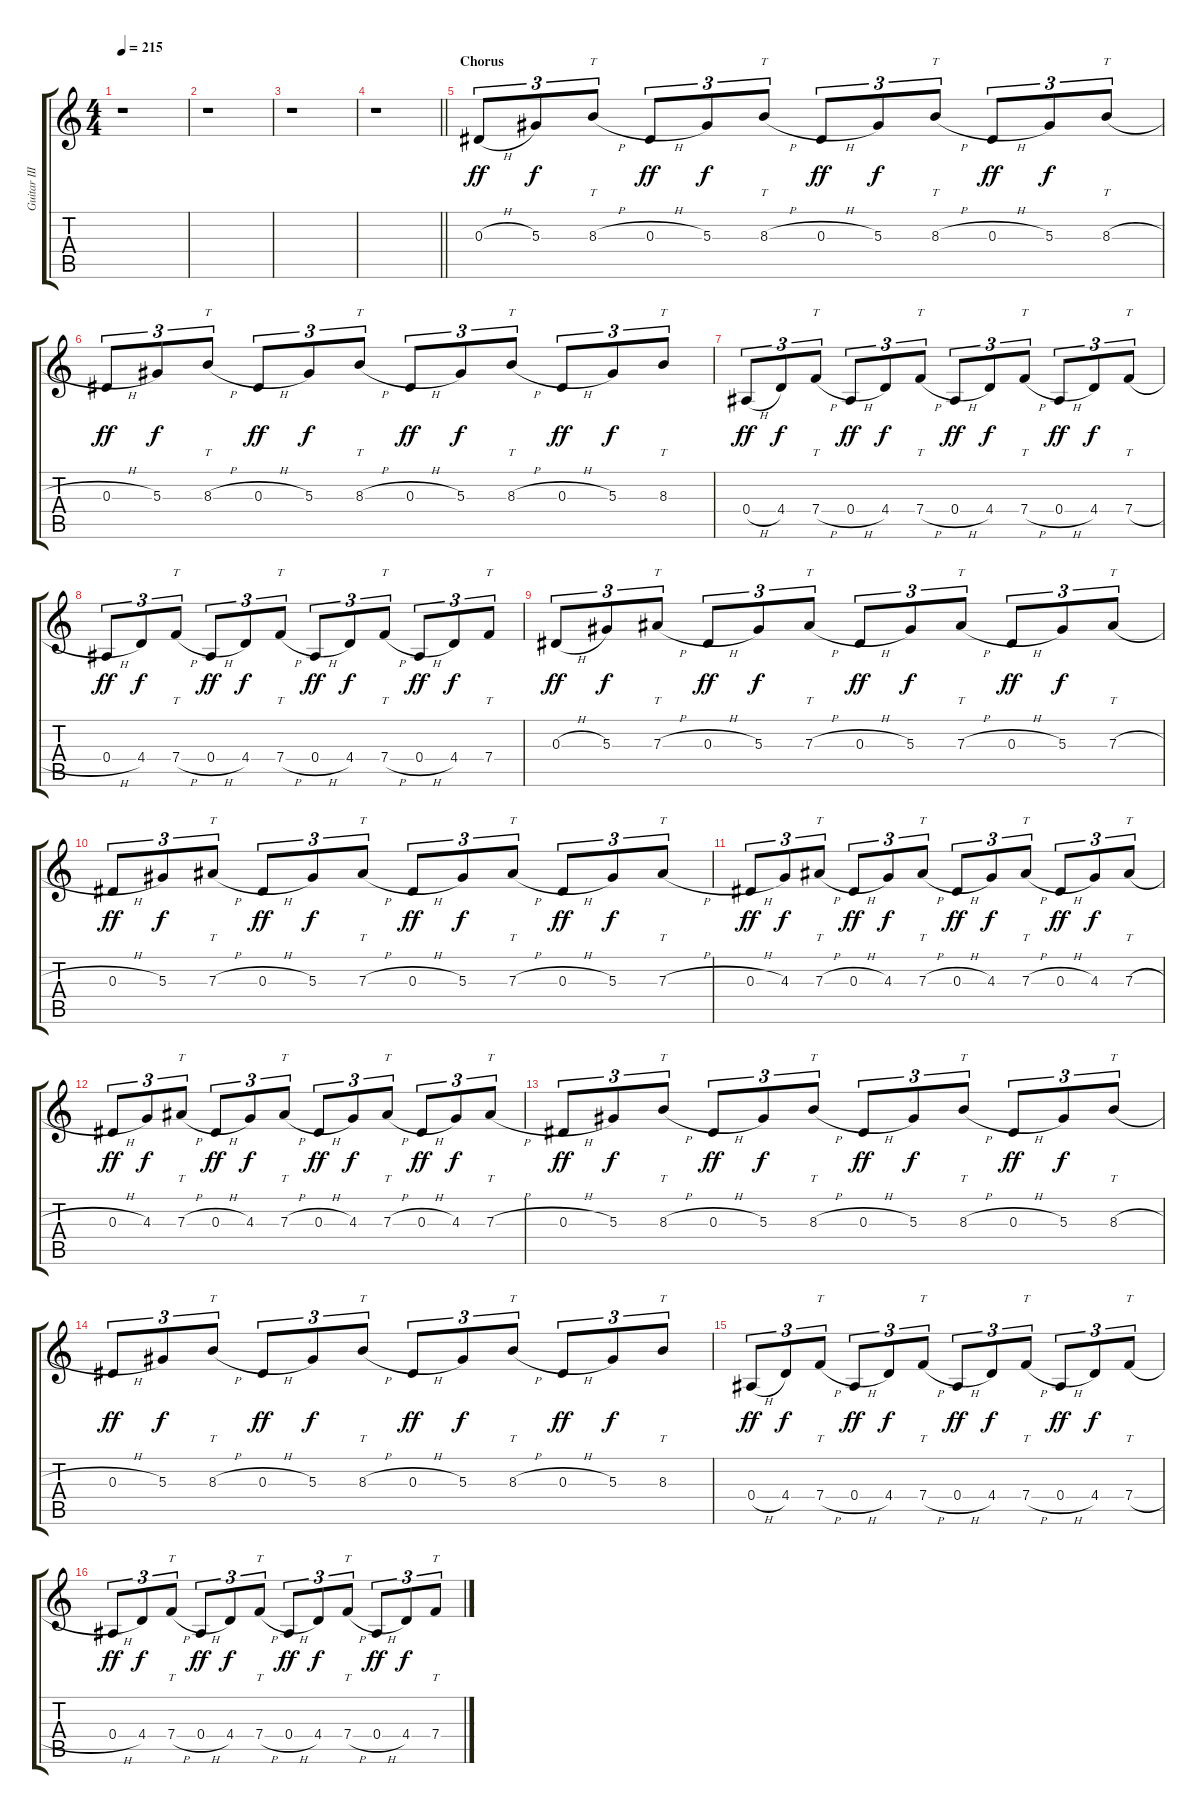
\track ("Guitar III" "Guitar III") {instrument distortionguitar}
\staff {score tabs}
\tuning (C4 G3 Eb3 Bb2 F2 C2) {hide}
\ts (4 4)
\tempo 215
\clef g2
\ks c
r.1{dy f} |
r.1 |
r.1 |
\barLineRight lightlight
r.1 |
\section ("" "Chorus")
0.3{h}.8{tu (3 2) dy ff volume 12 balance 2} 5.3.8{tu (3 2) dy f} 8.3{h}.8{tt tu (3 2)} 0.3{h}.8{tu (3 2) dy ff} 5.3.8{tu (3 2) dy f} 8.3{h}.8{tt tu (3 2)} 0.3{h}.8{tu (3 2) dy ff} 5.3.8{tu (3 2) dy f} 8.3{h}.8{tt tu (3 2)} 0.3{h}.8{tu (3 2) dy ff} 5.3.8{tu (3 2) dy f} 8.3{h}.8{tt tu (3 2)} |
0.3{h}.8{tu (3 2) dy ff} 5.3.8{tu (3 2) dy f} 8.3{h}.8{tt tu (3 2)} 0.3{h}.8{tu (3 2) dy ff} 5.3.8{tu (3 2) dy f} 8.3{h}.8{tt tu (3 2)} 0.3{h}.8{tu (3 2) dy ff} 5.3.8{tu (3 2) dy f} 8.3{h}.8{tt tu (3 2)} 0.3{h}.8{tu (3 2) dy ff} 5.3.8{tu (3 2) dy f} 8.3.8{tt tu (3 2)} |
0.4{h}.8{tu (3 2) dy ff} 4.4.8{tu (3 2) dy f} 7.4{h}.8{tt tu (3 2)} 0.4{h}.8{tu (3 2) dy ff} 4.4.8{tu (3 2) dy f} 7.4{h}.8{tt tu (3 2)} 0.4{h}.8{tu (3 2) dy ff} 4.4.8{tu (3 2) dy f} 7.4{h}.8{tt tu (3 2)} 0.4{h}.8{tu (3 2) dy ff} 4.4.8{tu (3 2) dy f} 7.4{h}.8{tt tu (3 2)} |
0.4{h}.8{tu (3 2) dy ff} 4.4.8{tu (3 2) dy f} 7.4{h}.8{tt tu (3 2)} 0.4{h}.8{tu (3 2) dy ff} 4.4.8{tu (3 2) dy f} 7.4{h}.8{tt tu (3 2)} 0.4{h}.8{tu (3 2) dy ff} 4.4.8{tu (3 2) dy f} 7.4{h}.8{tt tu (3 2)} 0.4{h}.8{tu (3 2) dy ff} 4.4.8{tu (3 2) dy f} 7.4.8{tt tu (3 2)} |
0.3{h}.8{tu (3 2) dy ff} 5.3.8{tu (3 2) dy f} 7.3{h}.8{tt tu (3 2)} 0.3{h}.8{tu (3 2) dy ff} 5.3.8{tu (3 2) dy f} 7.3{h}.8{tt tu (3 2)} 0.3{h}.8{tu (3 2) dy ff} 5.3.8{tu (3 2) dy f} 7.3{h}.8{tt tu (3 2)} 0.3{h}.8{tu (3 2) dy ff} 5.3.8{tu (3 2) dy f} 7.3{h}.8{tt tu (3 2)} |
0.3{h}.8{tu (3 2) dy ff} 5.3.8{tu (3 2) dy f} 7.3{h}.8{tt tu (3 2)} 0.3{h}.8{tu (3 2) dy ff} 5.3.8{tu (3 2) dy f} 7.3{h}.8{tt tu (3 2)} 0.3{h}.8{tu (3 2) dy ff} 5.3.8{tu (3 2) dy f} 7.3{h}.8{tt tu (3 2)} 0.3{h}.8{tu (3 2) dy ff} 5.3.8{tu (3 2) dy f} 7.3{h}.8{tt tu (3 2)} |
0.3{h}.8{tu (3 2) dy ff} 4.3.8{tu (3 2) dy f} 7.3{h}.8{tt tu (3 2)} 0.3{h}.8{tu (3 2) dy ff} 4.3.8{tu (3 2) dy f} 7.3{h}.8{tt tu (3 2)} 0.3{h}.8{tu (3 2) dy ff} 4.3.8{tu (3 2) dy f} 7.3{h}.8{tt tu (3 2)} 0.3{h}.8{tu (3 2) dy ff} 4.3.8{tu (3 2) dy f} 7.3{h}.8{tt tu (3 2)} |
0.3{h}.8{tu (3 2) dy ff} 4.3.8{tu (3 2) dy f} 7.3{h}.8{tt tu (3 2)} 0.3{h}.8{tu (3 2) dy ff} 4.3.8{tu (3 2) dy f} 7.3{h}.8{tt tu (3 2)} 0.3{h}.8{tu (3 2) dy ff} 4.3.8{tu (3 2) dy f} 7.3{h}.8{tt tu (3 2)} 0.3{h}.8{tu (3 2) dy ff} 4.3.8{tu (3 2) dy f} 7.3{h}.8{tt tu (3 2)} |
0.3{h}.8{tu (3 2) dy ff} 5.3.8{tu (3 2) dy f} 8.3{h}.8{tt tu (3 2)} 0.3{h}.8{tu (3 2) dy ff} 5.3.8{tu (3 2) dy f} 8.3{h}.8{tt tu (3 2)} 0.3{h}.8{tu (3 2) dy ff} 5.3.8{tu (3 2) dy f} 8.3{h}.8{tt tu (3 2)} 0.3{h}.8{tu (3 2) dy ff} 5.3.8{tu (3 2) dy f} 8.3{h}.8{tt tu (3 2)} |
0.3{h}.8{tu (3 2) dy ff} 5.3.8{tu (3 2) dy f} 8.3{h}.8{tt tu (3 2)} 0.3{h}.8{tu (3 2) dy ff} 5.3.8{tu (3 2) dy f} 8.3{h}.8{tt tu (3 2)} 0.3{h}.8{tu (3 2) dy ff} 5.3.8{tu (3 2) dy f} 8.3{h}.8{tt tu (3 2)} 0.3{h}.8{tu (3 2) dy ff} 5.3.8{tu (3 2) dy f} 8.3.8{tt tu (3 2)} |
0.4{h}.8{tu (3 2) dy ff} 4.4.8{tu (3 2) dy f} 7.4{h}.8{tt tu (3 2)} 0.4{h}.8{tu (3 2) dy ff} 4.4.8{tu (3 2) dy f} 7.4{h}.8{tt tu (3 2)} 0.4{h}.8{tu (3 2) dy ff} 4.4.8{tu (3 2) dy f} 7.4{h}.8{tt tu (3 2)} 0.4{h}.8{tu (3 2) dy ff} 4.4.8{tu (3 2) dy f} 7.4{h}.8{tt tu (3 2)} |
0.4{h}.8{tu (3 2) dy ff} 4.4.8{tu (3 2) dy f} 7.4{h}.8{tt tu (3 2)} 0.4{h}.8{tu (3 2) dy ff} 4.4.8{tu (3 2) dy f} 7.4{h}.8{tt tu (3 2)} 0.4{h}.8{tu (3 2) dy ff} 4.4.8{tu (3 2) dy f} 7.4{h}.8{tt tu (3 2)} 0.4{h}.8{tu (3 2) dy ff} 4.4.8{tu (3 2) dy f} 7.4.8{tt tu (3 2)}
